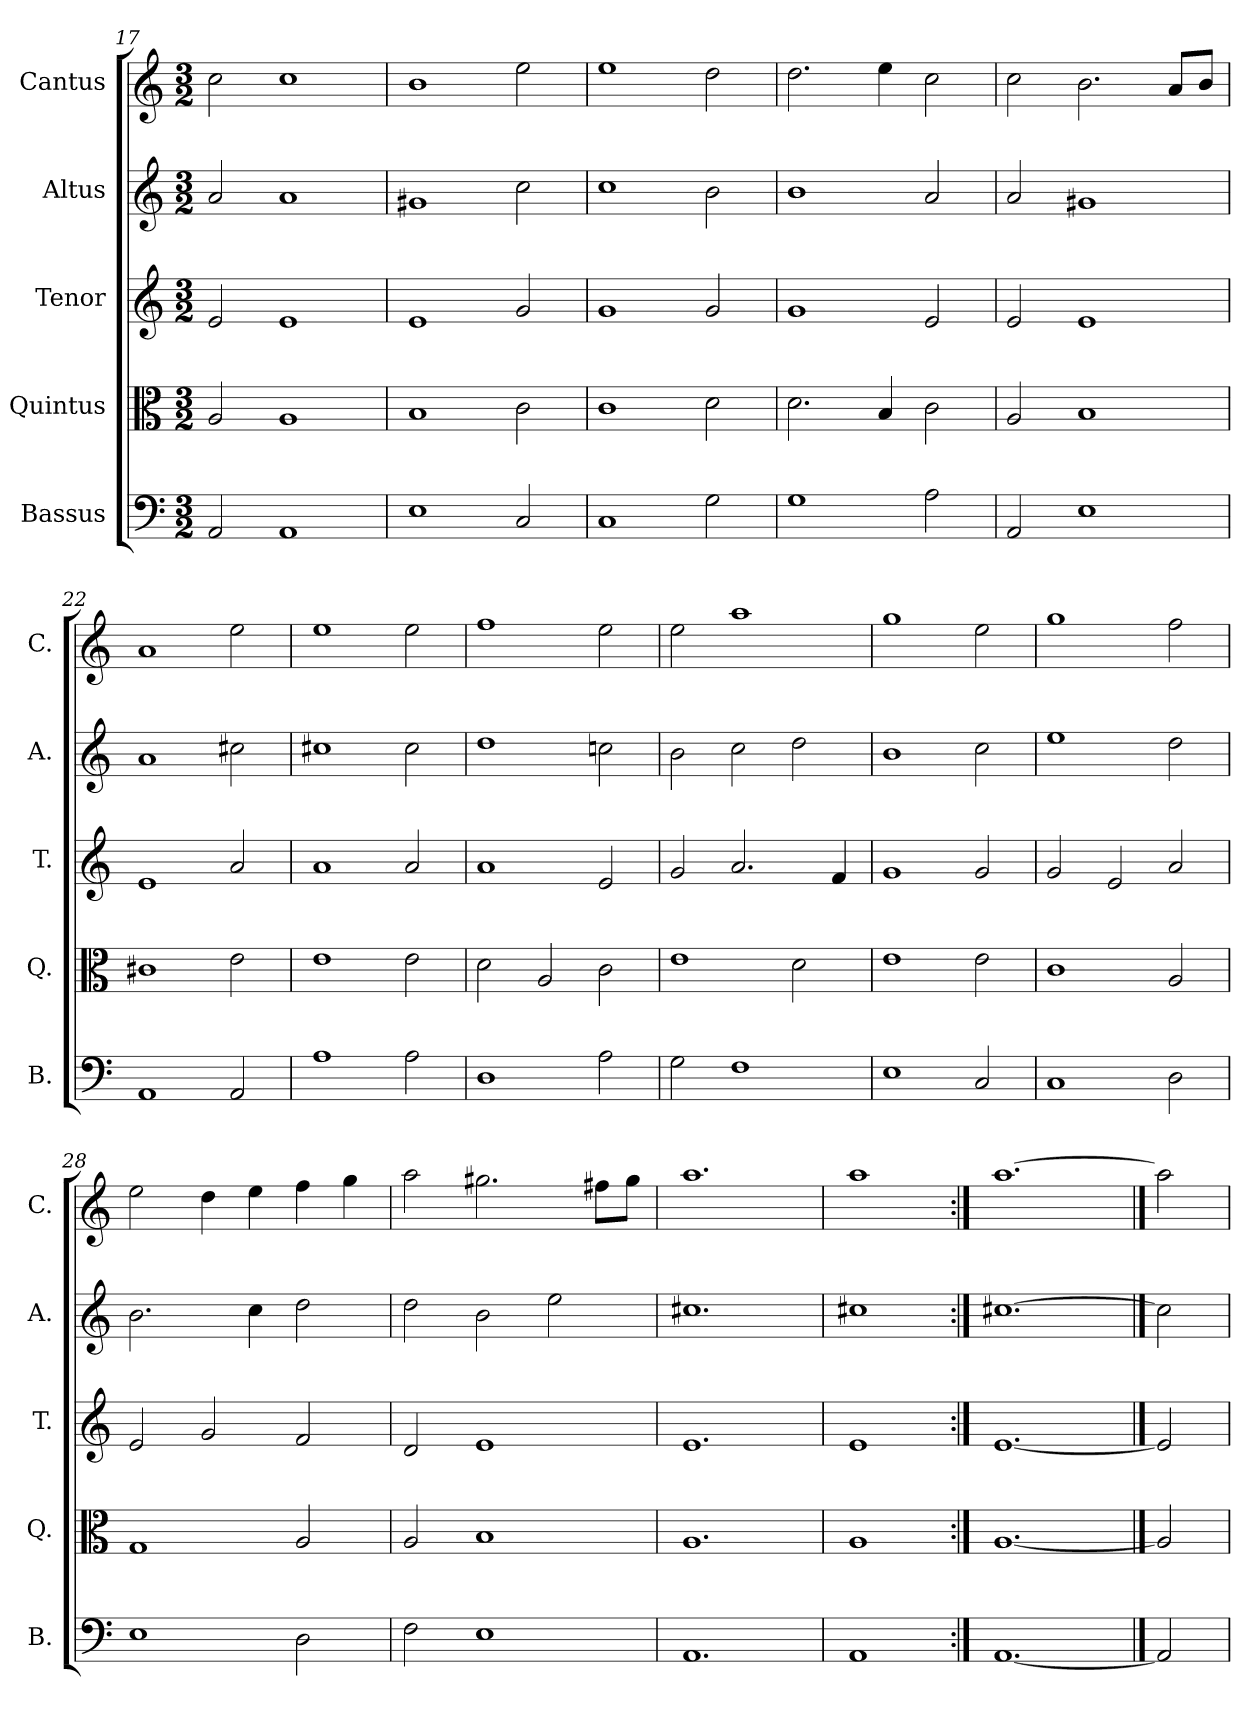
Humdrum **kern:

**kern	**kern	**kern	**kern	**kern
*part5	*part4	*part3	*part2	*part1
*staff5	*staff4	*staff3	*staff2	*staff1
*I"Bassus	*I"Quintus	*I"Tenor	*I"Altus	*I"Cantus
*I'B.	*I'Q.	*I'T.	*I'A.	*I'C.
*clefF4	*clefC3	*clefG2	*clefG2	*clefG2
*k[]	*k[]	*k[]	*k[]	*k[]
*M3/2	*M3/2	*M3/2	*M3/2	*M3/2
=17	=17	=17	=17	=17
2AA/	2A/	2e/	2a/	2cc\
1AA	1A	1e	1a	1cc
=18	=18	=18	=18	=18
1E	1B	1e	1g#X	1b
2C/	2c\	2g/	2cc\	2ee\
=19	=19	=19	=19	=19
1C	1c	1g	1cc	1ee
2G\	2d\	2g/	2b\	2dd\
=20	=20	=20	=20	=20
1G	2.d\	1g	1b	2.dd\
.	4B/	.	.	4ee\
2A\	2c\	2e/	2a/	2cc\
=21	=21	=21	=21	=21
2AA/	2A/	2e/	2a/	2cc\
1E	1B	1e	1g#X	2.b\
.	.	.	.	8a/L
.	.	.	.	8b/J
!!LO:LB:g=z
=22	=22	=22	=22	=22
1AA	1c#X	1e	1a	1a
2AA/	2e\	2a/	2cc#X\	2ee\
=23	=23	=23	=23	=23
1A	1e	1a	1cc#X	1ee
2A\	2e\	2a/	2cc#\	2ee\
=24	=24	=24	=24	=24
1D	2d\	1a	1dd	1ff
.	2A/	.	.	.
2A\	2c\	2e/	2ccn\	2ee\
=25	=25	=25	=25	=25
2G\	1e	2g/	2b\	2ee\
1F	.	2.a/	2cc\	1aa
.	2d\	.	2dd\	.
.	.	4f/	.	.
=26	=26	=26	=26	=26
1E	1e	1g	1b	1gg
2C/	2e\	2g/	2cc\	2ee\
=27	=27	=27	=27	=27
1C	1c	2g/	1ee	1gg
.	.	2e/	.	.
2D\	2A/	2a/	2dd\	2ff\
=28	=28	=28	=28	=28
1E	1G	2e/	2.b\	2ee\
.	.	2g/	.	4dd\
.	.	.	4cc\	4ee\
2D\	2A/	2f/	2dd\	4ff\
.	.	.	.	4gg\
=29	=29	=29	=29	=29
2F\	2A/	2d/	2dd\	2aa\
1E	1B	1e	2b\	2.gg#X\
.	.	.	2ee\	.
.	.	.	.	8ff#X\L
.	.	.	.	8gg#\J
=30	=30	=30	=30	=30
1.AA	1.A	1.e	1.cc#X	1.aa
=31	=31	=31	=31	=31
1AA	1A	1e	1cc#X	1aa
=32:|!	=32:|!	=32:|!	=32:|!	=32:|!
[1.AA	[1.A	[1.e	[1.cc#X	[1.aa
==33	==33	==33	==33	==33
2AA]	2A]	2e]	2cc#]	2aa]
=	=	=	=	=
*-	*-	*-	*-	*-
